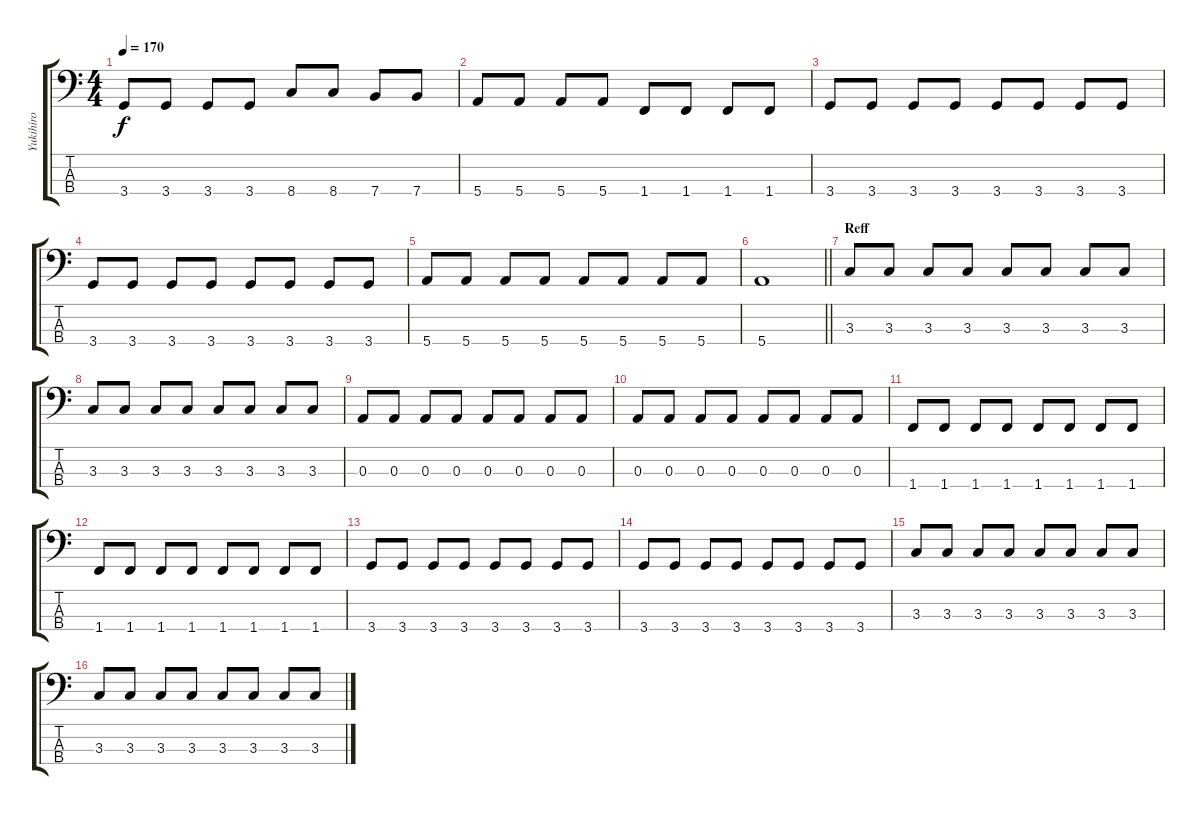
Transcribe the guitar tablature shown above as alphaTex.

\track ("Yukihiro" "Yukihiro") {instrument electricbasspick}
\staff {score tabs}
\tuning (G2 D2 A1 E1) {hide}
\ts (4 4)
\tempo 170
\clef f4
\ks c
3.4.8{dy f} 3.4.8 3.4.8 3.4.8 8.4.8 8.4.8 7.4.8 7.4.8 |
5.4.8 5.4.8 5.4.8 5.4.8 1.4.8 1.4.8 1.4.8 1.4.8 |
3.4.8 3.4.8 3.4.8 3.4.8 3.4.8 3.4.8 3.4.8 3.4.8 |
3.4.8 3.4.8 3.4.8 3.4.8 3.4.8 3.4.8 3.4.8 3.4.8 |
5.4.8 5.4.8 5.4.8 5.4.8 5.4.8 5.4.8 5.4.8 5.4.8 |
\barLineRight lightlight
5.4.1 |
\section ("" "Reff")
3.3.8 3.3.8 3.3.8 3.3.8 3.3.8 3.3.8 3.3.8 3.3.8 |
3.3.8 3.3.8 3.3.8 3.3.8 3.3.8 3.3.8 3.3.8 3.3.8 |
0.3.8 0.3.8 0.3.8 0.3.8 0.3.8 0.3.8 0.3.8 0.3.8 |
0.3.8 0.3.8 0.3.8 0.3.8 0.3.8 0.3.8 0.3.8 0.3.8 |
1.4.8 1.4.8 1.4.8 1.4.8 1.4.8 1.4.8 1.4.8 1.4.8 |
1.4.8 1.4.8 1.4.8 1.4.8 1.4.8 1.4.8 1.4.8 1.4.8 |
3.4.8 3.4.8 3.4.8 3.4.8 3.4.8 3.4.8 3.4.8 3.4.8 |
3.4.8 3.4.8 3.4.8 3.4.8 3.4.8 3.4.8 3.4.8 3.4.8 |
3.3.8 3.3.8 3.3.8 3.3.8 3.3.8 3.3.8 3.3.8 3.3.8 |
3.3.8 3.3.8 3.3.8 3.3.8 3.3.8 3.3.8 3.3.8 3.3.8
